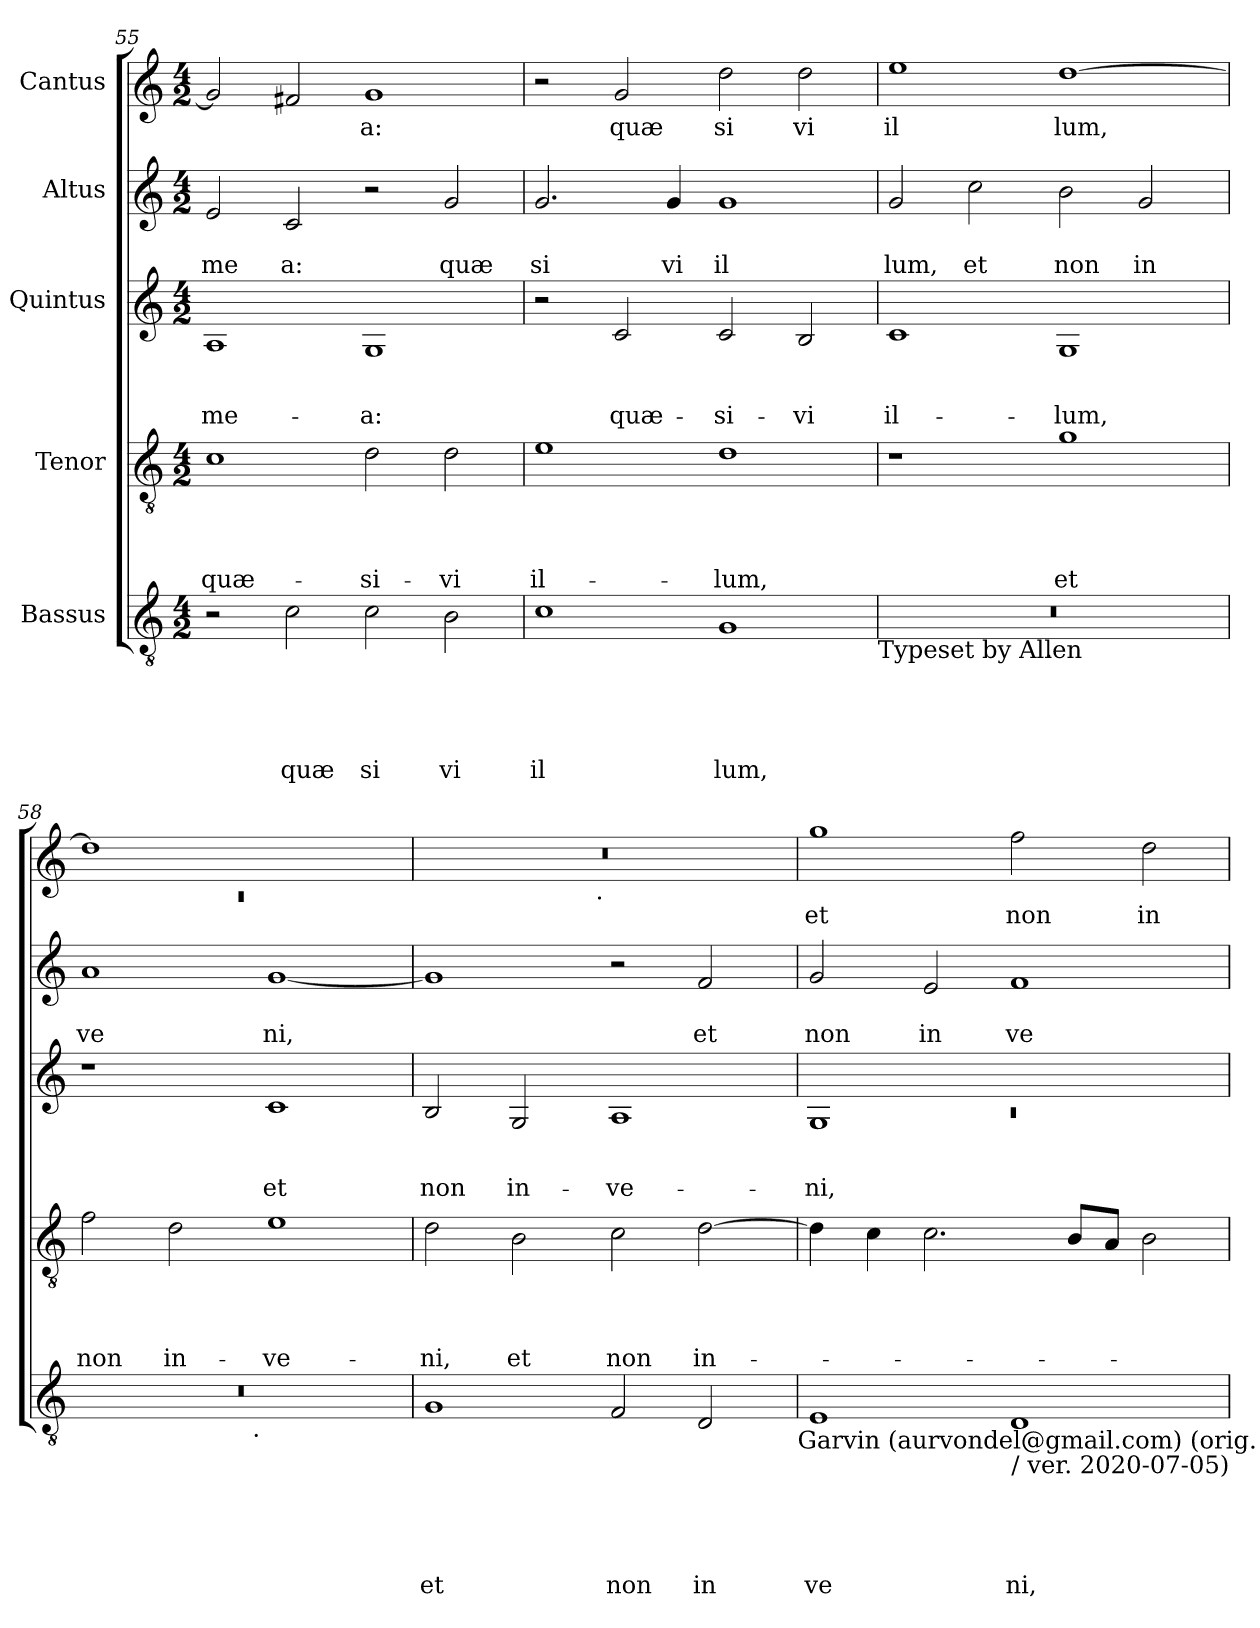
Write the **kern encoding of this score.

**kern	**text	**text	**text	**text	**text	**kern	**text	**text	**text	**text	**kern	**text	**text	**text	**kern	**text	**text	**kern	**text
*part5	*part5	*part5	*part5	*part5	*part5	*part4	*part4	*part4	*part4	*part4	*part3	*part3	*part3	*part3	*part2	*part2	*part2	*part1	*part1
*staff5	*staff5	*staff5	*staff5	*staff5	*staff5	*staff4	*staff4	*staff4	*staff4	*staff4	*staff3	*staff3	*staff3	*staff3	*staff2	*staff2	*staff2	*staff1	*staff1
*I"Bassus	*	*	*	*	*	*I"Tenor	*	*	*	*	*I"Quintus	*	*	*	*I"Altus	*	*	*I"Cantus	*
!!LO:LB:g=z
*clefGv2	*	*	*	*	*	*clefGv2	*	*	*	*	*clefG2	*	*	*	*clefG2	*	*	*clefG2	*
*k[]	*	*	*	*	*	*k[]	*	*	*	*	*k[]	*	*	*	*k[]	*	*	*k[]	*
*C:	*	*	*	*	*	*C:	*	*	*	*	*C:	*	*	*	*C:	*	*	*C:	*
*M4/2	*	*	*	*	*	*M4/2	*	*	*	*	*M4/2	*	*	*	*M4/2	*	*	*M4/2	*
=55	=55	=55	=55	=55	=55	=55	=55	=55	=55	=55	=55	=55	=55	=55	=55	=55	=55	=55	=55
!	!	!	!	!	!	!	!	!	!	!LO:LY:b	!	!	!	!LO:LY:b	!	!	!LO:LY:b	!	!
2r	.	.	.	.	.	1c	.	.	.	quæ-	1A	.	.	me-	2e/	.	me	2g/]	.
!	!	!	!	!	!LO:LY:b	!	!	!	!	!	!	!	!	!	!	!	!LO:LY:b	!	!
2c\	.	.	.	.	quæ	.	.	.	.	.	.	.	.	.	2c/	.	a:	2f#X/	.
!	!	!	!	!	!LO:LY:b	!	!	!	!	!LO:LY:b	!	!	!	!LO:LY:b	!	!	!	!	!LO:LY:b
2c\	.	.	.	.	si	2d\	.	.	.	-si-	1G	.	.	-a:	2r	.	.	1g	-a:
!	!	!	!	!	!LO:LY:b	!	!	!	!	!LO:LY:b	!	!	!	!	!	!	!LO:LY:b	!	!
2B\	.	.	.	.	vi	2d\	.	.	.	-vi	.	.	.	.	2g/	.	quæ	.	.
=56	=56	=56	=56	=56	=56	=56	=56	=56	=56	=56	=56	=56	=56	=56	=56	=56	=56	=56	=56
!	!	!	!	!	!LO:LY:b	!	!	!	!	!LO:LY:b	!	!	!	!	!	!	!LO:LY:b	!	!
1c	.	.	.	.	il	1e	.	.	.	il-	2r	.	.	.	2.g/	.	si	2r	.
!	!	!	!	!	!	!	!	!	!	!	!	!	!	!LO:LY:b	!	!	!	!	!LO:LY:b
.	.	.	.	.	.	.	.	.	.	.	2c/	.	.	quæ-	.	.	.	2g/	quæ
!	!	!	!	!	!	!	!	!	!	!	!	!	!	!	!	!	!LO:LY:b	!	!
.	.	.	.	.	.	.	.	.	.	.	.	.	.	.	4g/	.	vi	.	.
!	!	!	!	!	!LO:LY:b	!	!	!	!	!LO:LY:b	!	!	!	!LO:LY:b	!	!	!LO:LY:b	!	!LO:LY:b
1G	.	.	.	.	lum,	1d	.	.	.	-lum,	2c/	.	.	-si-	1g	.	il	2dd\	si
!	!	!	!	!	!	!	!	!	!	!	!	!	!	!LO:LY:b	!	!	!	!	!LO:LY:b
.	.	.	.	.	.	.	.	.	.	.	2B/	.	.	-vi	.	.	.	2dd\	vi
!LO:TX:b:t=Typeset by Allen	!	!	!	!	!	!	!	!	!	!	!	!	!	!	!	!	!	!	!
=57	=57	=57	=57	=57	=57	=57	=57	=57	=57	=57	=57	=57	=57	=57	=57	=57	=57	=57	=57
!	!	!	!	!	!	!	!	!	!	!	!	!	!	!LO:LY:b	!	!	!LO:LY:b	!	!LO:LY:b
*^	*	*	*	*	*	*	*	*	*	*	*	*	*	*	*	*	*	*	*
0r	2ryy	.	.	.	.	.	1r	.	.	.	.	1c	.	.	il-	2g/	.	lum,	1ee	il
!	!	!	!	!	!	!	!	!	!	!	!	!	!	!	!	!	!	!LO:LY:b	!	!
.	4...ryy	.	.	.	.	.	.	.	.	.	.	.	.	.	.	2cc\	.	et	.	.
!	!LO:TX:b:t=.	!	!	!	!	!	!	!	!	!	!	!	!	!	!	!	!	!	!	!
.	1ryy	.	.	.	.	.	.	.	.	.	.	.	.	.	.	.	.	.	.	.
!	!	!	!	!	!	!	!	!	!	!	!LO:LY:b	!	!	!	!LO:LY:b	!	!	!LO:LY:b	!	!LO:LY:b
.	.	.	.	.	.	.	1g	.	.	.	et	1G	.	.	-lum,	2b\	.	non	[>1dd	lum,
!	!	!	!	!	!	!	!	!	!	!	!	!	!	!	!	!	!	!LO:LY:b	!	!
.	.	.	.	.	.	.	.	.	.	.	.	.	.	.	.	2g/	.	in	.	.
.	32ryy	.	.	.	.	.	.	.	.	.	.	.	.	.	.	.	.	.	.	.
=58	=58	=58	=58	=58	=58	=58	=58	=58	=58	=58	=58	=58	=58	=58	=58	=58	=58	=58	=58	=58
*	*	*	*	*	*	*	*	*	*	*	*	*	*	*	*	*	*	*	*^	*
!	!	!	!	!	!	!	!	!	!	!	!LO:LY:b	!	!	!	!	!	!	!LO:LY:b	!	!LO:N:vis=1	!
0r	2ryy	.	.	.	.	.	2f\	.	.	.	non	1r	.	.	.	1a	.	ve	1dd]	0rc	.
!	!	!	!	!	!	!	!	!	!	!	!LO:LY:b	!	!	!	!	!	!	!	!	!	!
.	4...ryy	.	.	.	.	.	2d\	.	.	.	in-	.	.	.	.	.	.	.	.	.	.
!	!LO:TX:b:t=.	!	!	!	!	!	!	!	!	!	!	!	!	!	!	!	!	!	!	!	!
.	1ryy	.	.	.	.	.	.	.	.	.	.	.	.	.	.	.	.	.	.	.	.
!	!	!	!	!	!	!	!	!	!	!	!LO:LY:b	!	!	!	!LO:LY:b	!	!	!LO:LY:b	!	!	!
.	.	.	.	.	.	.	1e	.	.	.	-ve-	1c	.	.	et	[<1g	.	ni,	1ryy	.	.
.	32ryy	.	.	.	.	.	.	.	.	.	.	.	.	.	.	.	.	.	.	.	.
=59	=59	=59	=59	=59	=59	=59	=59	=59	=59	=59	=59	=59	=59	=59	=59	=59	=59	=59	=59	=59	=59
!	!	!	!	!	!	!LO:LY:b	!	!	!	!	!LO:LY:b	!	!	!	!LO:LY:b	!	!	!	!	!	!
*v	*v	*	*	*	*	*	*	*	*	*	*	*	*	*	*	*	*	*	*	*	*
1G	.	.	.	.	et	2d\	.	.	.	-ni,	2B/	.	.	non	1g]	.	.	0r	2ryy	.
!	!	!	!	!	!	!	!	!	!	!LO:LY:b	!	!	!	!LO:LY:b	!	!	!	!	!	!
.	.	.	.	.	.	2B\	.	.	.	et	2G/	.	.	in-	.	.	.	.	4...ryy	.
!	!	!	!	!	!	!	!	!	!	!	!	!	!	!	!	!	!	!	!LO:TX:b:t=.	!
.	.	.	.	.	.	.	.	.	.	.	.	.	.	.	.	.	.	.	1ryy	.
!	!	!	!	!	!LO:LY:b	!	!	!	!	!LO:LY:b	!	!	!	!LO:LY:b	!	!	!	!	!	!
2F/	.	.	.	.	non	2c\	.	.	.	non	1A	.	.	-ve-	2r	.	.	.	.	.
!	!	!	!	!	!LO:LY:b	!	!	!	!	!LO:LY:b	!	!	!	!	!	!	!LO:LY:b	!	!	!
2D/	.	.	.	.	in	[>2d\	.	.	.	in-	.	.	.	.	2f/	.	et	.	.	.
.	.	.	.	.	.	.	.	.	.	.	.	.	.	.	.	.	.	.	32ryy	.
!LO:TX:b:t=Garvin (aurvondel@gmail.com) (orig. 2020-07-05	!	!	!	!	!	!	!	!	!	!	!	!	!	!	!	!	!	!	!	!
=60	=60	=60	=60	=60	=60	=60	=60	=60	=60	=60	=60	=60	=60	=60	=60	=60	=60	=60	=60	=60
*	*	*	*	*	*	*	*	*	*	*	*^	*	*	*	*	*	*	*	*	*
!	!	!	!	!	!LO:LY:b	!	!	!	!	!	!	!LO:N:vis=1	!	!	!LO:LY:b	!	!	!LO:LY:b	!	!	!LO:LY:b
*	*	*	*	*	*	*	*	*	*	*	*	*	*	*	*	*	*	*	*v	*v	*
1E	.	.	.	.	ve	4d\]	.	.	.	.	1G	0rc	.	.	-ni,	2g/	.	non	1gg	et
.	.	.	.	.	.	4c\	.	.	.	.	.	.	.	.	.	.	.	.	.	.
!	!	!	!	!	!	!	!	!	!	!	!	!	!	!	!	!	!	!LO:LY:b	!	!
.	.	.	.	.	.	2.c\	.	.	.	.	.	.	.	.	.	2e/	.	in	.	.
!	!	!	!	!	!LO:LY:b	!	!	!	!	!	!	!	!	!	!	!	!	!LO:LY:b	!	!LO:LY:b
1D	.	.	.	.	ni,	.	.	.	.	.	1ryy	.	.	.	.	1f	.	ve	2ff\	non
.	.	.	.	.	.	8B/L	.	.	.	.	.	.	.	.	.	.	.	.	.	.
.	.	.	.	.	.	8A/J	.	.	.	.	.	.	.	.	.	.	.	.	.	.
!	!	!	!	!	!	!	!	!	!	!	!	!	!	!	!	!	!	!	!	!LO:LY:b
.	.	.	.	.	.	2B\	.	.	.	.	.	.	.	.	.	.	.	.	2dd\	in
*	*	*	*	*	*	*	*	*	*	*	*v	*v	*	*	*	*	*	*	*	*
!LO:TX:b:t=/ ver. 2020-07-05)	!	!	!	!	!	!	!	!	!	!	!	!	!	!	!	!	!	!	!
=	=	=	=	=	=	=	=	=	=	=	=	=	=	=	=	=	=	=	=
*-	*-	*-	*-	*-	*-	*-	*-	*-	*-	*-	*-	*-	*-	*-	*-	*-	*-	*-	*-
